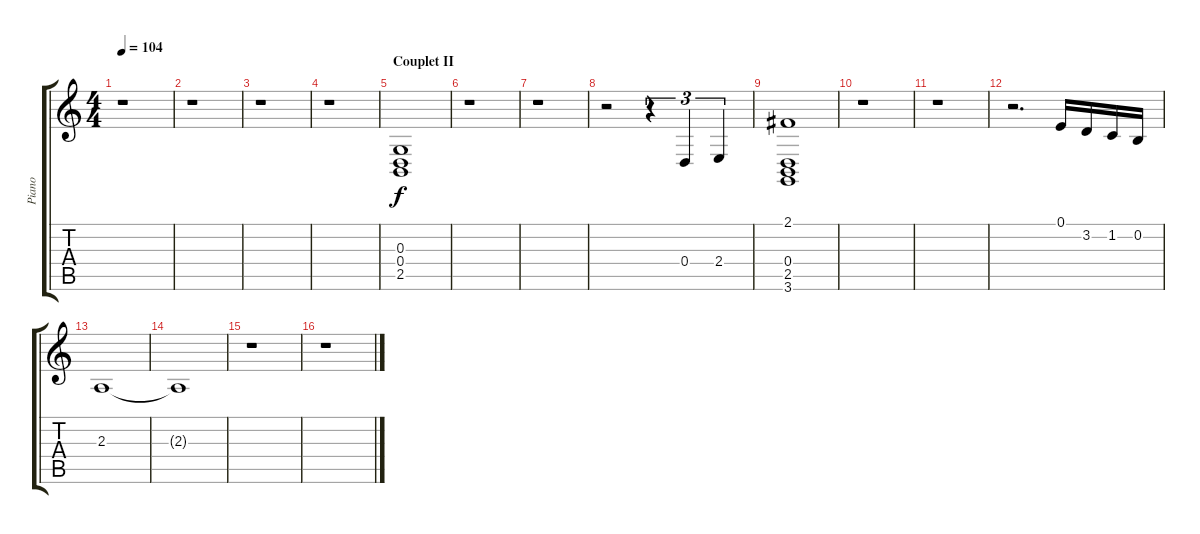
\track ("Piano" "Piano") {instrument acousticgrandpiano}
\staff {score tabs}
\tuning (E4 B3 G3 D3 A2 E2) {hide}
\ts (4 4)
\tempo 104
\clef g2
\ks c
r.1{dy f} |
r.1 |
r.1 |
r.1 |
\section ("" "Couplet II")
(0.3 0.4 2.5).1 |
r.1 |
r.1 |
r.2 r.4{tu (3 2)} 0.4.4{tu (3 2)} 2.4.4{tu (3 2)} |
(2.1 0.4 2.5 3.6).1 |
r.1 |
r.1 |
r.2{d} 0.1.16 3.2.16 1.2.16 0.2.16 |
2.3.1 |
2.3{t}.1 |
r.1 |
r.1
